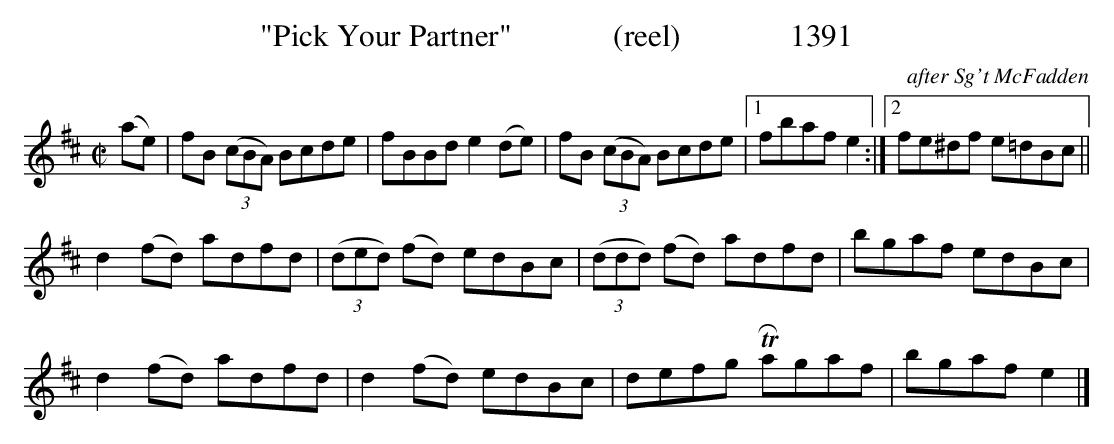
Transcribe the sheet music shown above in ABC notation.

X:1
T:"Pick Your Partner"             (reel)              1391
C:after Sg't McFadden
BRENNAN July 2003 (HTTP://WWW.SOSYOURMOM.COM)
M:C|
L:1/8
K:D
(ae)|fB  (3(cBA) Bcde|fBBd e2(de)|fB  (3(cBA) Bcde|[1fbaf e2:|[2fe^df e=dBc||
d2(fd) adfd| (3(ded) (fd) edBc| (3(ddd) (fd) adfd|bgaf edBc|
d2(fd) adfd|d2(fd) edBc|defg TRagaf|bgaf e2|]
